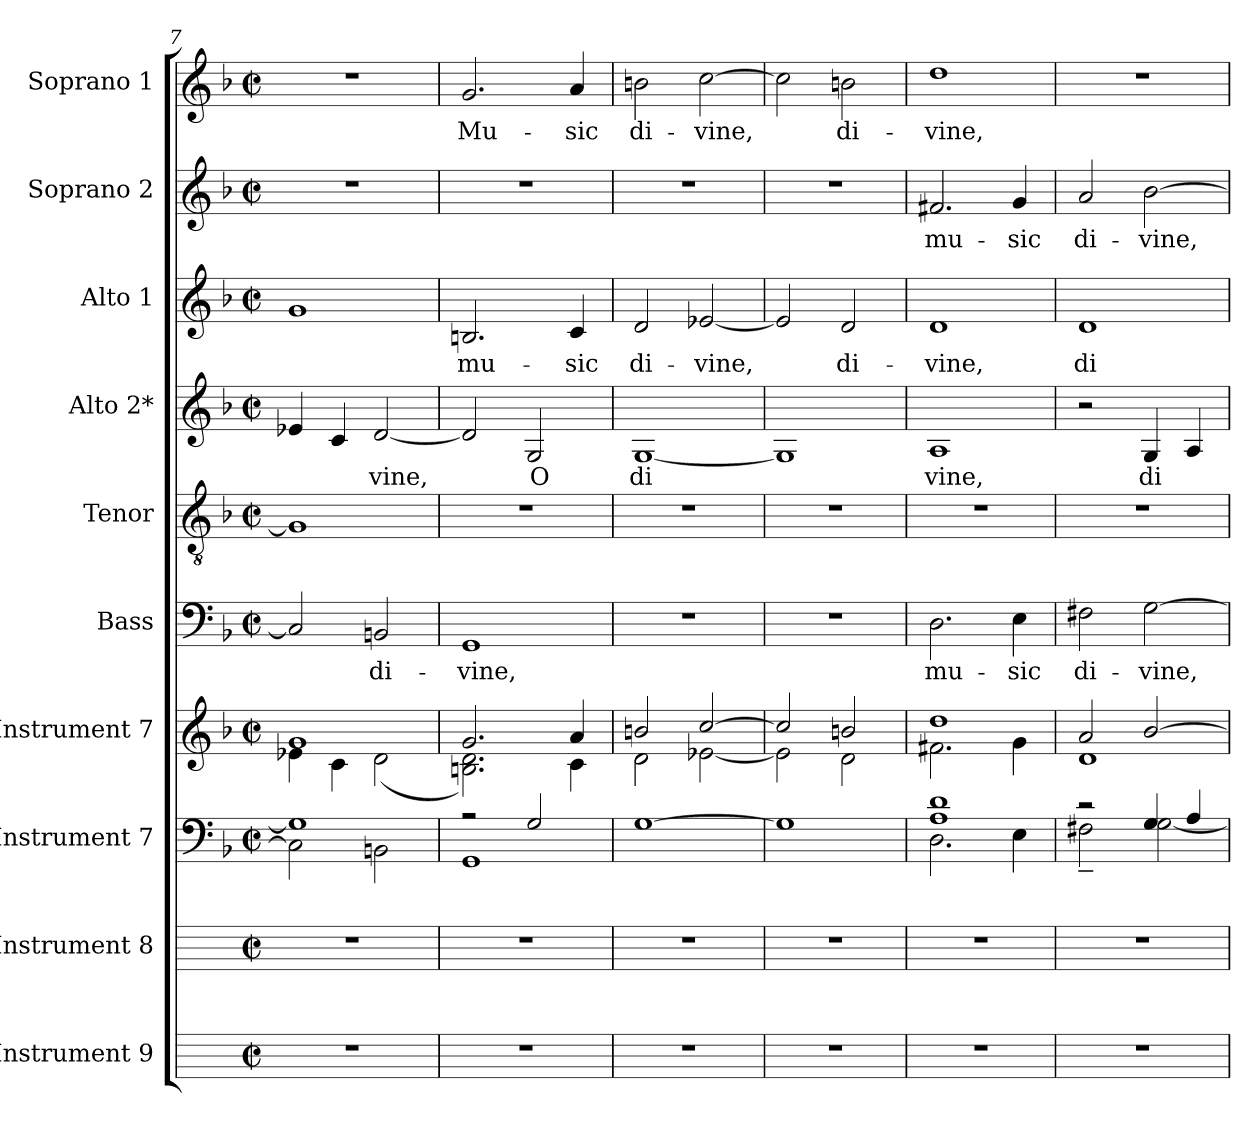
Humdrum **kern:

**kern	**kern	**kern	**kern	**kern	**text	**kern	**text	**kern	**text	**kern	**text	**kern	**text	**kern	**text
*part10	*part9	*part8	*part7	*part6	*part6	*part5	*part5	*part4	*part4	*part3	*part3	*part2	*part2	*part1	*part1
*staff10	*staff9	*staff8	*staff7	*staff6	*staff6	*staff5	*staff5	*staff4	*staff4	*staff3	*staff3	*staff2	*staff2	*staff1	*staff1
*I"Instrument 9	*I"Instrument 8	*I"Instrument 7	*I"Instrument 7	*I"Bass	*	*I"Tenor	*	*I"Alto 2*	*	*I"Alto 1	*	*I"Soprano 2	*	*I"Soprano 1	*
*	*	*clefF4	*clefG2	*clefF4	*	*clefGv2	*	*clefG2	*	*clefG2	*	*clefG2	*	*clefG2	*
*k[]	*k[]	*k[b-]	*k[b-]	*k[b-]	*	*k[b-]	*	*k[b-]	*	*k[b-]	*	*k[b-]	*	*k[b-]	*
*C:	*C:	*F:	*F:	*F:	*	*F:	*	*F:	*	*F:	*	*F:	*	*F:	*
*M2/2	*M2/2	*M2/2	*M2/2	*M2/2	*	*M2/2	*	*M2/2	*	*M2/2	*	*M2/2	*	*M2/2	*
*met(c|)	*met(c|)	*met(c|)	*met(c|)	*met(c|)	*	*met(c|)	*	*met(c|)	*	*met(c|)	*	*met(c|)	*	*met(c|)	*
=7	=7	=7	=7	=7	=7	=7	=7	=7	=7	=7	=7	=7	=7	=7	=7
*	*	*^	*^	*	*	*	*	*	*	*	*	*	*	*	*
!	!	!	!	!	!	!	!LO:LY:b:cj	!	!LO:LY:b:cj	!	!LO:LY:b:cj	!	!LO:LY:b:cj	!	!	!	!
1r	1r	1G]	2C\]	1g	4e-X\	2C/]	.	1G]	.	4e-X/	--	1g	.	1r	.	1r	.
!	!	!	!	!	!	!	!	!	!	!	!LO:LY:b:cj	!	!	!	!	!	!
.	.	.	.	.	4c\	.	.	.	.	4c/	--	.	.	.	.	.	.
!	!	!	!	!	!	!	!LO:LY:b:cj	!	!	!	!LO:LY:b:cj	!	!	!	!	!	!
.	.	.	2BBn\	.	(<2d\	2BBn/	di-	.	.	[<2d/	-vine,	.	.	.	.	.	.
=8	=8	=8	=8	=8	=8	=8	=8	=8	=8	=8	=8	=8	=8	=8	=8	=8	=8
!	!	!	!	!	!	!	!LO:LY:b:cj	!	!	!	!LO:LY:b:cj	!	!LO:LY:b:cj	!	!	!	!LO:LY:b:cj
1r	1r	2r	1GG	2.g/	2.Bn\ 2.d\)	1GG	-vine,	1r	.	2d/]	.	2.Bn/	mu-	1r	.	2.g/	Mu-
!	!	!	!	!	!	!	!	!	!	!	!LO:LY:b:cj	!	!	!	!	!	!
.	.	2G/	.	.	.	.	.	.	.	2G/	O	.	.	.	.	.	.
!	!	!	!	!	!	!	!	!	!	!	!	!	!LO:LY:b:cj	!	!	!	!LO:LY:b:cj
.	.	.	.	4a/	4c\	.	.	.	.	.	.	4c/	-sic	.	.	4a/	-sic
*	*	*v	*v	*	*	*	*	*	*	*	*	*	*	*	*	*	*
!!LO:PB:g=z
=9	=9	=9	=9	=9	=9	=9	=9	=9	=9	=9	=9	=9	=9	=9	=9	=9
!	!	!	!	!	!	!	!	!	!	!LO:LY:b:cj	!	!LO:LY:b:cj	!	!	!	!LO:LY:b:cj
1r	1r	[>1G	2bn/	2d\	1r	.	1r	.	[<1G	di-	2d/	di-	1r	.	2bn\	di-
!	!	!	!	!	!	!	!	!	!	!	!	!LO:LY:b:cj	!	!	!	!LO:LY:b:cj
.	.	.	[>2cc/	[<2e-X\	.	.	.	.	.	.	[<2e-X/	-vine,	.	.	[>2cc\	-vine,
=10	=10	=10	=10	=10	=10	=10	=10	=10	=10	=10	=10	=10	=10	=10	=10	=10
!	!	!	!	!	!	!	!	!	!	!LO:LY:b:cj	!	!LO:LY:b:cj	!	!	!	!LO:LY:b:cj
1r	1r	1G]	2cc/]	2e-\]	1r	.	1r	.	1G]	--	2e-/]	.	1r	.	2cc\]	.
!	!	!	!	!	!	!	!	!	!	!	!	!LO:LY:b:cj	!	!	!	!LO:LY:b:cj
.	.	.	2bn/	2d\	.	.	.	.	.	.	2d/	di-	.	.	2bn\	di-
=11	=11	=11	=11	=11	=11	=11	=11	=11	=11	=11	=11	=11	=11	=11	=11	=11
*	*	*^	*	*	*	*	*	*	*	*	*	*	*	*	*	*
!	!	!	!	!	!	!	!LO:LY:b:cj	!	!	!	!LO:LY:b:cj	!	!LO:LY:b:cj	!	!LO:LY:b:cj	!	!LO:LY:b:cj
1r	1r	1d 1A	2.D\	1dd	2.f#X\	2.D\	mu-	1r	.	1A	-vine,	1d	-vine,	2.f#X/	mu-	1dd	-vine,
!	!	!	!	!	!	!	!LO:LY:b:cj	!	!	!	!	!	!	!	!LO:LY:b:cj	!	!
.	.	.	4E\	.	4g\	4E\	-sic	.	.	.	.	.	.	4g/	-sic	.	.
=12	=12	=12	=12	=12	=12	=12	=12	=12	=12	=12	=12	=12	=12	=12	=12	=12	=12
!	!	!	!	!	!	!	!LO:LY:b:cj	!	!	!	!	!	!LO:LY:b:cj	!	!LO:LY:b:cj	!	!
1r	1r	2r	2F#X~>\	2a/	1d	2F#X\	di-	1r	.	2r	.	1d	di-	2a/	di-	1r	.
!	!	!	!	!	!	!	!LO:LY:b:cj	!	!	!	!LO:LY:b:cj	!	!	!	!LO:LY:b:cj	!	!
.	.	4G/	[<2G\	[>2b-/	.	[>2G\	-vine,	.	.	4G/	di-	.	.	[>2b-\	-vine,	.	.
!	!	!	!	!	!	!	!	!	!	!	!LO:LY:b:cj	!	!	!	!	!	!
.	.	4A/	.	.	.	.	.	.	.	4A/	--	.	.	.	.	.	.
*	*	*v	*v	*	*	*	*	*	*	*	*	*	*	*	*	*	*
*	*	*	*v	*v	*	*	*	*	*	*	*	*	*	*	*	*
=	=	=	=	=	=	=	=	=	=	=	=	=	=	=	=
*-	*-	*-	*-	*-	*-	*-	*-	*-	*-	*-	*-	*-	*-	*-	*-
